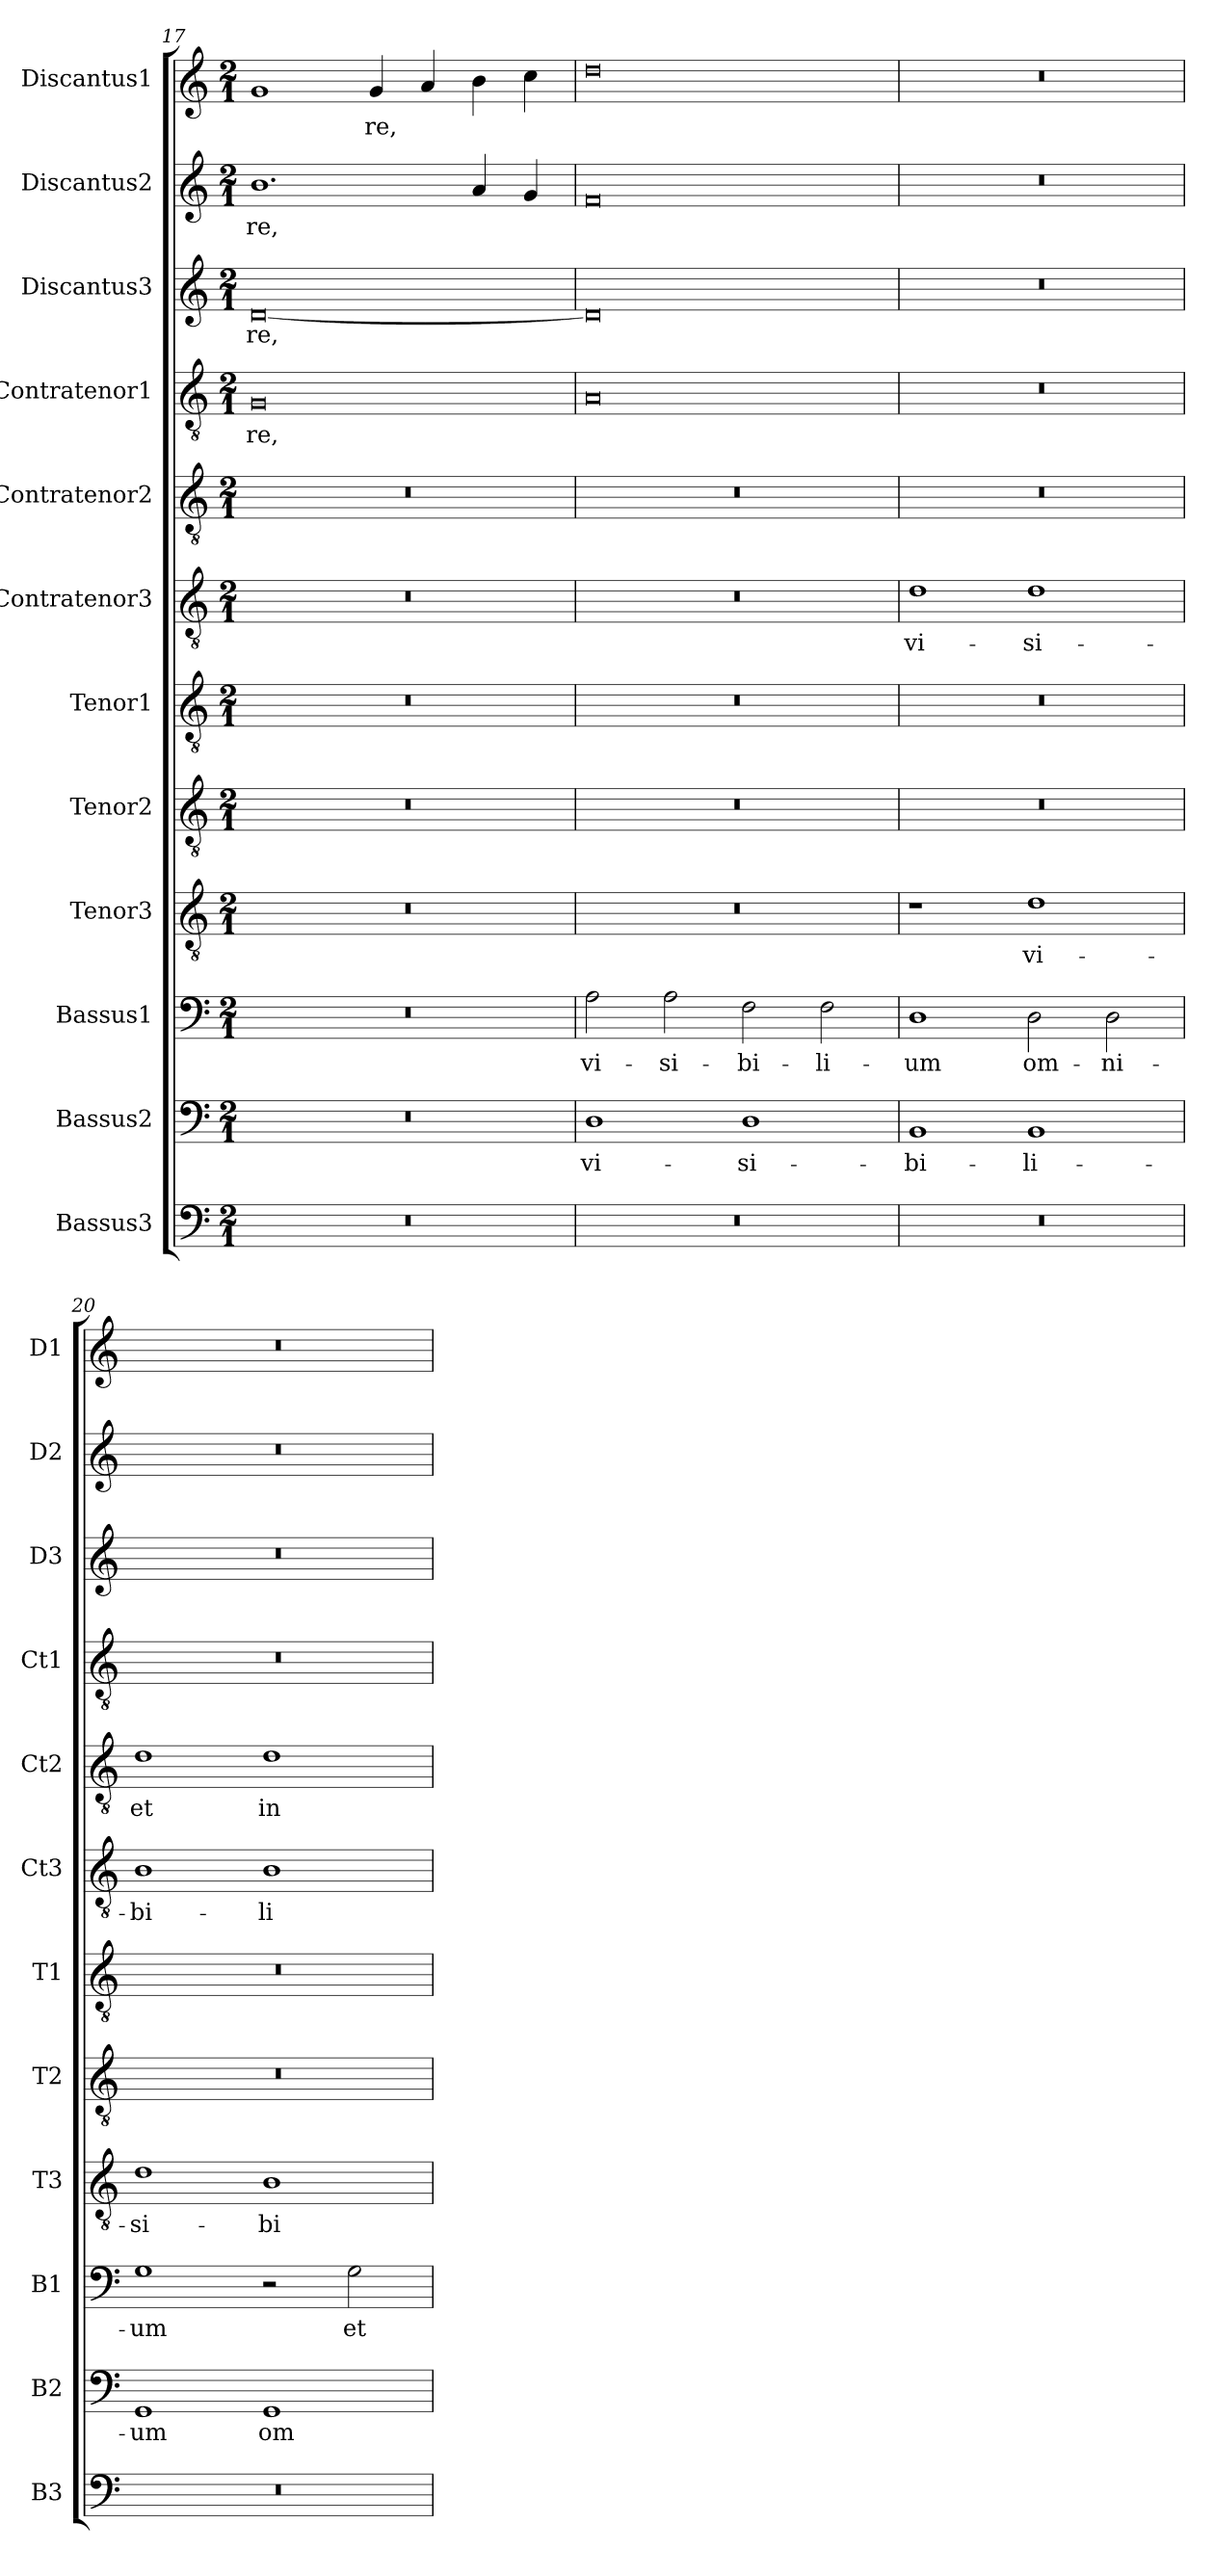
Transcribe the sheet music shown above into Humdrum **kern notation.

**kern	**kern	**text	**kern	**text	**kern	**text	**kern	**kern	**kern	**text	**kern	**text	**kern	**text	**kern	**text	**kern	**text	**kern	**text
*part12	*part11	*part11	*part10	*part10	*part9	*part9	*part8	*part7	*part6	*part6	*part5	*part5	*part4	*part4	*part3	*part3	*part2	*part2	*part1	*part1
*staff12	*staff11	*staff11	*staff10	*staff10	*staff9	*staff9	*staff8	*staff7	*staff6	*staff6	*staff5	*staff5	*staff4	*staff4	*staff3	*staff3	*staff2	*staff2	*staff1	*staff1
*I"Bassus3	*I"Bassus2	*	*I"Bassus1	*	*I"Tenor3	*	*I"Tenor2	*I"Tenor1	*I"Contratenor3	*	*I"Contratenor2	*	*I"Contratenor1	*	*I"Discantus3	*	*I"Discantus2	*	*I"Discantus1	*
*I'B3	*I'B2	*	*I'B1	*	*I'T3	*	*I'T2	*I'T1	*I'Ct3	*	*I'Ct2	*	*I'Ct1	*	*I'D3	*	*I'D2	*	*I'D1	*
*clefF4	*clefF4	*	*clefF4	*	*clefGv2	*	*clefGv2	*clefGv2	*clefGv2	*	*clefGv2	*	*clefGv2	*	*clefG2	*	*clefG2	*	*clefG2	*
*k[]	*k[]	*	*k[]	*	*k[]	*	*k[]	*k[]	*k[]	*	*k[]	*	*k[]	*	*k[]	*	*k[]	*	*k[]	*
*M2/1	*M2/1	*	*M2/1	*	*M2/1	*	*M2/1	*M2/1	*M2/1	*	*M2/1	*	*M2/1	*	*M2/1	*	*M2/1	*	*M2/1	*
=17	=17	=17	=17	=17	=17	=17	=17	=17	=17	=17	=17	=17	=17	=17	=17	=17	=17	=17	=17	=17
0r	0r	.	0r	.	0r	.	0r	0r	0r	.	0r	.	0G/	-re,	[0d/	-re,	1.b\	-re,	1g/	.
.	.	.	.	.	.	.	.	.	.	.	.	.	.	.	.	.	.	.	4g/	-re,
.	.	.	.	.	.	.	.	.	.	.	.	.	.	.	.	.	.	.	4a/	.
.	.	.	.	.	.	.	.	.	.	.	.	.	.	.	.	.	4a/	.	4b\	.
.	.	.	.	.	.	.	.	.	.	.	.	.	.	.	.	.	4g/	.	4cc\	.
=18	=18	=18	=18	=18	=18	=18	=18	=18	=18	=18	=18	=18	=18	=18	=18	=18	=18	=18	=18	=18
0r	1D\	vi-	2A\	vi-	0r	.	0r	0r	0r	.	0r	.	0A/	.	0d/]	.	0f/	.	0dd\	.
.	.	.	2A\	-si-	.	.	.	.	.	.	.	.	.	.	.	.	.	.	.	.
.	1D\	-si-	2F\	-bi-	.	.	.	.	.	.	.	.	.	.	.	.	.	.	.	.
.	.	.	2F\	-li-	.	.	.	.	.	.	.	.	.	.	.	.	.	.	.	.
=19	=19	=19	=19	=19	=19	=19	=19	=19	=19	=19	=19	=19	=19	=19	=19	=19	=19	=19	=19	=19
0r	1BB/	-bi-	1D\	-um	1r	.	0r	0r	1d\	vi-	0r	.	0r	.	0r	.	0r	.	0r	.
.	1BB/	-li-	2D\	om-	1d\	vi-	.	.	1d\	-si-	.	.	.	.	.	.	.	.	.	.
.	.	.	2D\	-ni-	.	.	.	.	.	.	.	.	.	.	.	.	.	.	.	.
=20	=20	=20	=20	=20	=20	=20	=20	=20	=20	=20	=20	=20	=20	=20	=20	=20	=20	=20	=20	=20
0r	1GG/	-um	1G\	-um	1d\	-si-	0r	0r	1B\	-bi-	1d\	et	0r	.	0r	.	0r	.	0r	.
.	1GG/	om-	2r	.	1B\	-bi-	.	.	1B\	-li	1d\	in-	.	.	.	.	.	.	.	.
.	.	.	2G\	et	.	.	.	.	.	.	.	.	.	.	.	.	.	.	.	.
=	=	=	=	=	=	=	=	=	=	=	=	=	=	=	=	=	=	=	=	=
*-	*-	*-	*-	*-	*-	*-	*-	*-	*-	*-	*-	*-	*-	*-	*-	*-	*-	*-	*-	*-
